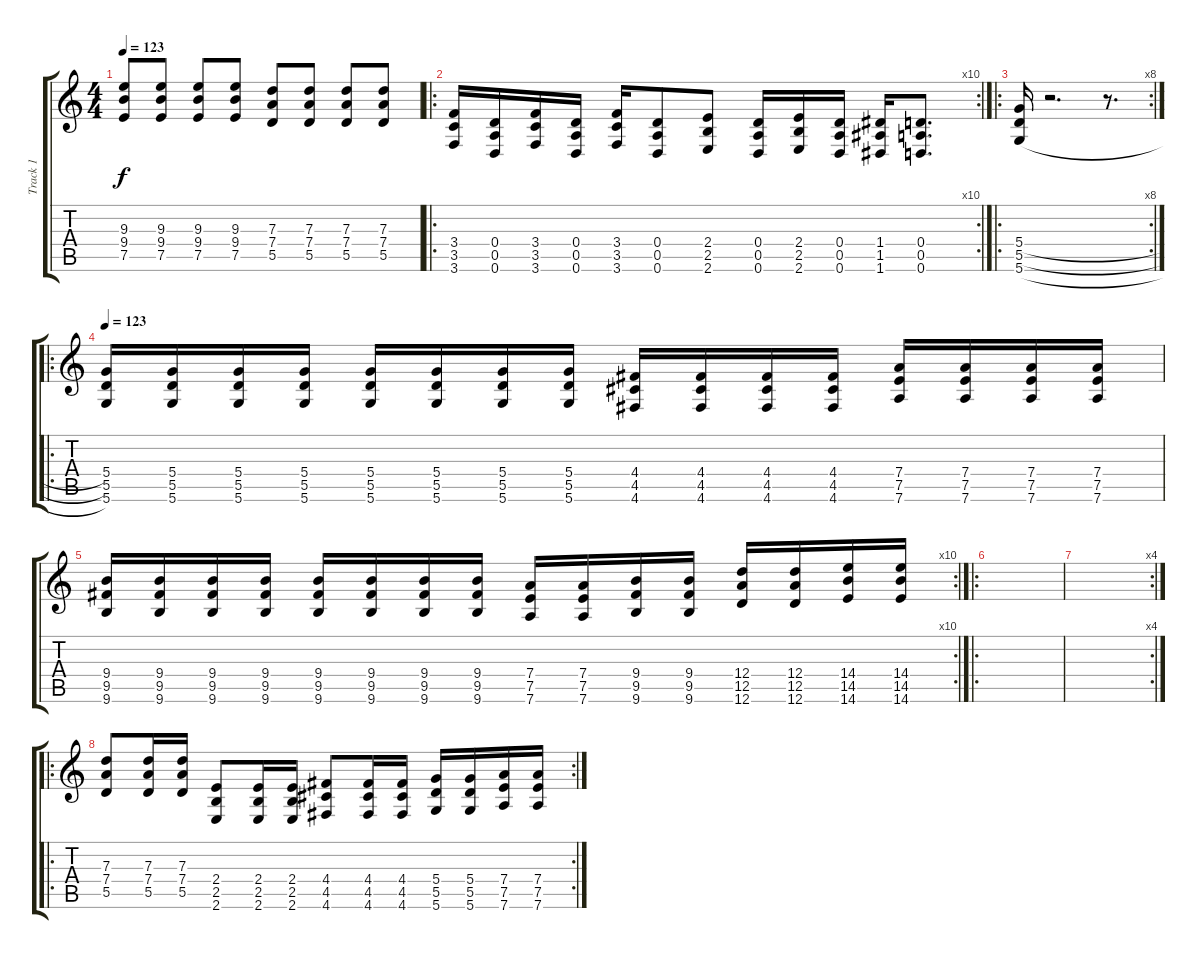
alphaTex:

\track ("Track 1" "Track 1") {instrument acousticguitarsteel}
\staff {score tabs}
\tuning (E4 B3 G3 D3 A2 D2) {hide}
\ts (4 4)
\tempo 123
\clef g2
\ks c
(9.3 9.4 7.5).8{dy f} (9.3 9.4 7.5).8 (9.3 9.4 7.5).8 (9.3 9.4 7.5).8 (7.3 7.4 5.5).8 (7.3 7.4 5.5).8 (7.3 7.4 5.5).8 (7.3 7.4 5.5).8 |
\ro
\rc 10
(3.4 3.5 3.6).16 (0.4 0.5 0.6).16 (3.4 3.5 3.6).16 (0.4 0.5 0.6).16 (3.4 3.5 3.6).16 (0.4 0.5 0.6).8 (2.4 2.5 2.6).8 (0.4 0.5 0.6).16 (2.4 2.5 2.6).16 (0.4 0.5 0.6).16 (1.4 1.5 1.6).16 (0.4 0.5 0.6).8{d} |
\ro
\rc 8
(5.4{h} 5.5{h} 5.6{h}).16 r.2{d} r.8{d} |
\ro
\tempo 123
(5.4 5.5 5.6).16 (5.4 5.5 5.6).16 (5.4 5.5 5.6).16 (5.4 5.5 5.6).16 (5.4 5.5 5.6).16 (5.4 5.5 5.6).16 (5.4 5.5 5.6).16 (5.4 5.5 5.6).16 (4.4 4.5 4.6).16 (4.4 4.5 4.6).16 (4.4 4.5 4.6).16 (4.4 4.5 4.6).16 (7.4 7.5 7.6).16 (7.4 7.5 7.6).16 (7.4 7.5 7.6).16 (7.4 7.5 7.6).16 |
\rc 10
(9.4 9.5 9.6).16 (9.4 9.5 9.6).16 (9.4 9.5 9.6).16 (9.4 9.5 9.6).16 (9.4 9.5 9.6).16 (9.4 9.5 9.6).16 (9.4 9.5 9.6).16 (9.4 9.5 9.6).16 (7.4 7.5 7.6).16 (7.4 7.5 7.6).16 (9.4 9.5 9.6).16 (9.4 9.5 9.6).16 (12.4 12.5 12.6).16 (12.4 12.5 12.6).16 (14.4 14.5 14.6).16 (14.4 14.5 14.6).16 |
\ro
|
\rc 4
|
\ro
\rc 2
(7.3 7.4 5.5).8 (7.3 7.4 5.5).16 (7.3 7.4 5.5).16 (2.4 2.5 2.6).8 (2.4 2.5 2.6).16 (2.4 2.5 2.6).16 (4.4 4.5 4.6).8 (4.4 4.5 4.6).16 (4.4 4.5 4.6).16 (5.4 5.5 5.6).16 (5.4 5.5 5.6).16 (7.4 7.5 7.6).16 (7.4 7.5 7.6).16
